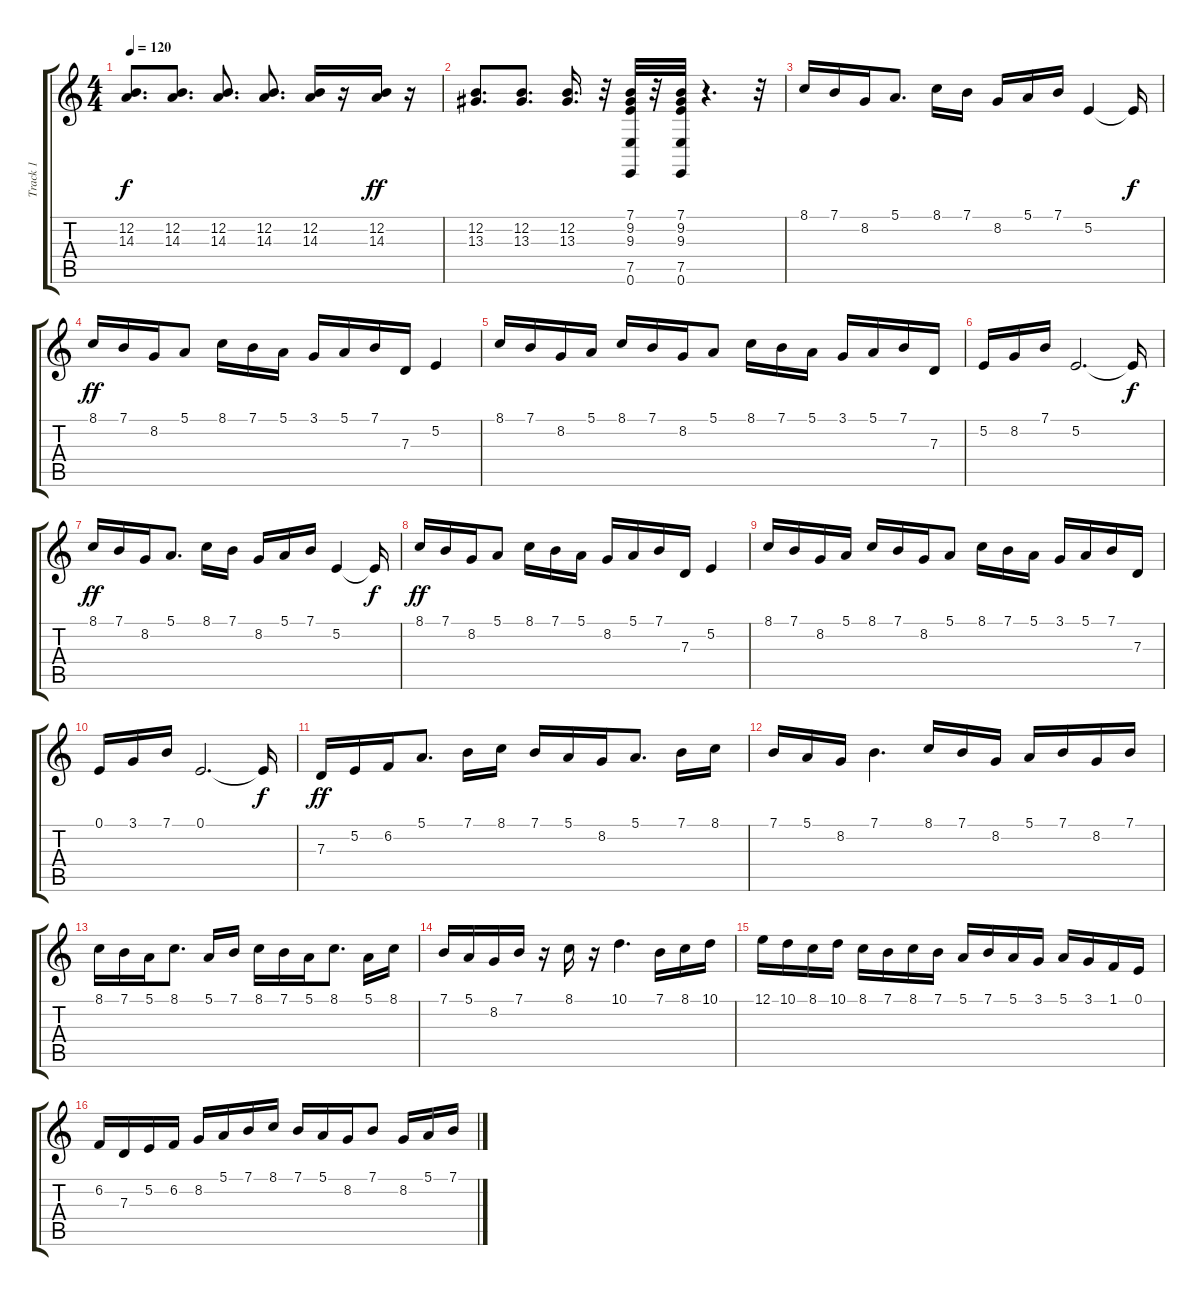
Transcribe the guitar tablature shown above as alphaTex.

\track ("Track 1" "Track 1") {instrument lead2sawtooth}
\staff {score tabs}
\tuning (E4 B3 G3 D3 A2 E2) {hide}
\ts (4 4)
\tempo 120
\clef g2
\ks c
(12.2 14.3).8{d dy f} (12.2 14.3).8{d} (12.2 14.3).8{d} (12.2 14.3).8{d} (12.2 14.3).16 r.16 (12.2 14.3).16{dy ff} r.16 |
(12.2 13.3).8{d} (12.2 13.3).8{d} (12.2 13.3).16{d} r.32 (7.1 9.2 9.3 7.5 0.6).32 r.32 (7.1 9.2 9.3 7.5 0.6).32 r.4{d} r.32 |
8.1.16 7.1.16 8.2.16 5.1.8{d} 8.1.16 7.1.16 8.2.16 5.1.16 7.1.16 5.2.4 5.2{t}.16{dy f} |
8.1.16{dy ff} 7.1.16 8.2.16 5.1.8 8.1.16 7.1.16 5.1.16 3.1.16 5.1.16 7.1.16 7.3.16 5.2.4 |
8.1.16 7.1.16 8.2.16 5.1.16 8.1.16 7.1.16 8.2.16 5.1.8 8.1.16 7.1.16 5.1.16 3.1.16 5.1.16 7.1.16 7.3.16 |
5.2.16 8.2.16 7.1.16 5.2.2{d} 5.2{t}.16{dy f} |
8.1.16{dy ff} 7.1.16 8.2.16 5.1.8{d} 8.1.16 7.1.16 8.2.16 5.1.16 7.1.16 5.2.4 5.2{t}.16{dy f} |
8.1.16{dy ff} 7.1.16 8.2.16 5.1.8 8.1.16 7.1.16 5.1.16 8.2.16 5.1.16 7.1.16 7.3.16 5.2.4 |
8.1.16 7.1.16 8.2.16 5.1.16 8.1.16 7.1.16 8.2.16 5.1.8 8.1.16 7.1.16 5.1.16 3.1.16 5.1.16 7.1.16 7.3.16 |
0.1.16 3.1.16 7.1.16 0.1.2{d} 0.1{t}.16{dy f} |
7.3.16{dy ff} 5.2.16 6.2.16 5.1.8{d} 7.1.16 8.1.16 7.1.16 5.1.16 8.2.16 5.1.8{d} 7.1.16 8.1.16 |
7.1.16 5.1.16 8.2.16 7.1.4{d} 8.1.16 7.1.16 8.2.16 5.1.16 7.1.16 8.2.16 7.1.16 |
8.1.16 7.1.16 5.1.16 8.1.8{d} 5.1.16 7.1.16 8.1.16 7.1.16 5.1.16 8.1.8{d} 5.1.16 8.1.16 |
7.1.16 5.1.16 8.2.16 7.1.16 r.16 8.1.16 r.16 10.1.4{d} 7.1.16 8.1.16 10.1.16 |
12.1.16 10.1.16 8.1.16 10.1.16 8.1.16 7.1.16 8.1.16 7.1.16 5.1.16 7.1.16 5.1.16 3.1.16 5.1.16 3.1.16 1.1.16 0.1.16 |
6.2.16 7.3.16 5.2.16 6.2.16 8.2.16 5.1.16 7.1.16 8.1.16 7.1.16 5.1.16 8.2.16 7.1.8 8.2.16 5.1.16 7.1.16
